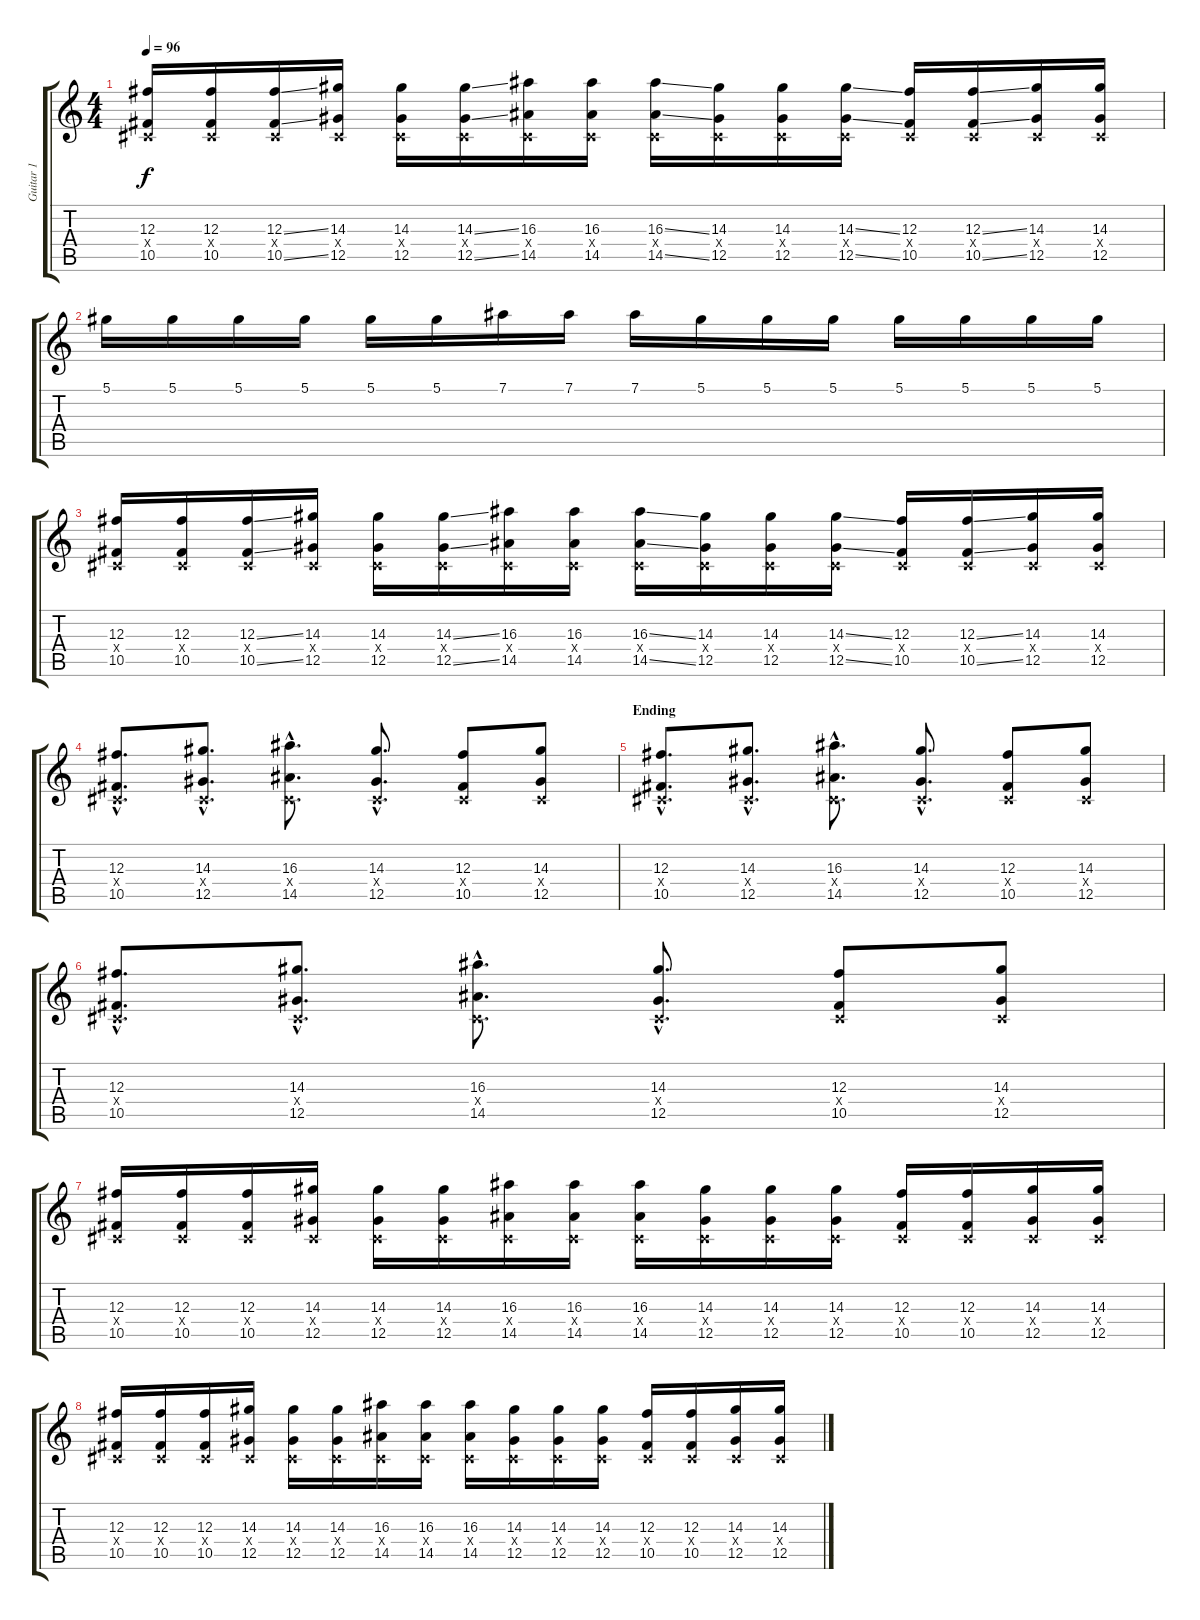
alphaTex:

\track ("Guitar 1" "Guitar 1") {instrument distortionguitar}
\staff {score tabs}
\tuning (Eb4 Bb3 Gb3 Db3 Ab2 Db2) {hide}
\ts (4 4)
\tempo 96
\clef g2
\ks c
(12.3 0.4{x} 10.5).16{dy f} (12.3 0.4{x} 10.5).16 (12.3{ss} 0.4{x} 10.5{ss}).16 (14.3 0.4{x} 12.5).16 (14.3 0.4{x} 12.5).16 (14.3{ss} 0.4{x} 12.5{ss}).16 (16.3 0.4{x} 14.5).16 (16.3 0.4{x} 14.5).16 (16.3{ss} 0.4{x} 14.5{ss}).16 (14.3 0.4{x} 12.5).16 (14.3 0.4{x} 12.5).16 (14.3{ss} 0.4{x} 12.5{ss}).16 (12.3 0.4{x} 10.5).16 (12.3{ss} 0.4{x} 10.5{ss}).16 (14.3 0.4{x} 12.5).16 (14.3 0.4{x} 12.5).16 |
5.1.16 5.1.16 5.1.16 5.1.16 5.1.16 5.1.16 7.1.16 7.1.16 7.1.16 5.1.16 5.1.16 5.1.16 5.1.16 5.1.16 5.1.16 5.1.16 |
(12.3 0.4{x} 10.5).16 (12.3 0.4{x} 10.5).16 (12.3{ss} 0.4{x} 10.5{ss}).16 (14.3 0.4{x} 12.5).16 (14.3 0.4{x} 12.5).16 (14.3{ss} 0.4{x} 12.5{ss}).16 (16.3 0.4{x} 14.5).16 (16.3 0.4{x} 14.5).16 (16.3{ss} 0.4{x} 14.5{ss}).16 (14.3 0.4{x} 12.5).16 (14.3 0.4{x} 12.5).16 (14.3{ss} 0.4{x} 12.5{ss}).16 (12.3 0.4{x} 10.5).16 (12.3{ss} 0.4{x} 10.5{ss}).16 (14.3 0.4{x} 12.5).16 (14.3 0.4{x} 12.5).16 |
(12.3{hac} 0.4{hac x} 10.5{hac}).8{d} (14.3{hac} 0.4{hac x} 12.5{hac}).8{d} (16.3{hac} 0.4{hac x} 14.5{hac}).8{d} (14.3{hac} 0.4{hac x} 12.5{hac}).8{d} (12.3 0.4{x} 10.5).8 (14.3 0.4{x} 12.5).8 |
\section ("" "Ending")
(12.3{hac} 0.4{hac x} 10.5{hac}).8{d} (14.3{hac} 0.4{hac x} 12.5{hac}).8{d} (16.3{hac} 0.4{hac x} 14.5{hac}).8{d} (14.3{hac} 0.4{hac x} 12.5{hac}).8{d} (12.3 0.4{x} 10.5).8 (14.3 0.4{x} 12.5).8 |
(12.3{hac} 0.4{hac x} 10.5{hac}).8{d} (14.3{hac} 0.4{hac x} 12.5{hac}).8{d} (16.3{hac} 0.4{hac x} 14.5{hac}).8{d} (14.3{hac} 0.4{hac x} 12.5{hac}).8{d} (12.3 0.4{x} 10.5).8 (14.3 0.4{x} 12.5).8 |
(12.3 0.4{x} 10.5).16 (12.3 0.4{x} 10.5).16 (12.3 0.4{x} 10.5).16 (14.3 0.4{x} 12.5).16 (14.3 0.4{x} 12.5).16 (14.3 0.4{x} 12.5).16 (16.3 0.4{x} 14.5).16 (16.3 0.4{x} 14.5).16 (16.3 0.4{x} 14.5).16 (14.3 0.4{x} 12.5).16 (14.3 0.4{x} 12.5).16 (14.3 0.4{x} 12.5).16 (12.3 0.4{x} 10.5).16 (12.3 0.4{x} 10.5).16 (14.3 0.4{x} 12.5).16 (14.3 0.4{x} 12.5).16 |
(12.3 0.4{x} 10.5).16 (12.3 0.4{x} 10.5).16 (12.3 0.4{x} 10.5).16 (14.3 0.4{x} 12.5).16 (14.3 0.4{x} 12.5).16 (14.3 0.4{x} 12.5).16 (16.3 0.4{x} 14.5).16 (16.3 0.4{x} 14.5).16 (16.3 0.4{x} 14.5).16 (14.3 0.4{x} 12.5).16 (14.3 0.4{x} 12.5).16 (14.3 0.4{x} 12.5).16 (12.3 0.4{x} 10.5).16 (12.3 0.4{x} 10.5).16 (14.3 0.4{x} 12.5).16 (14.3 0.4{x} 12.5).16
